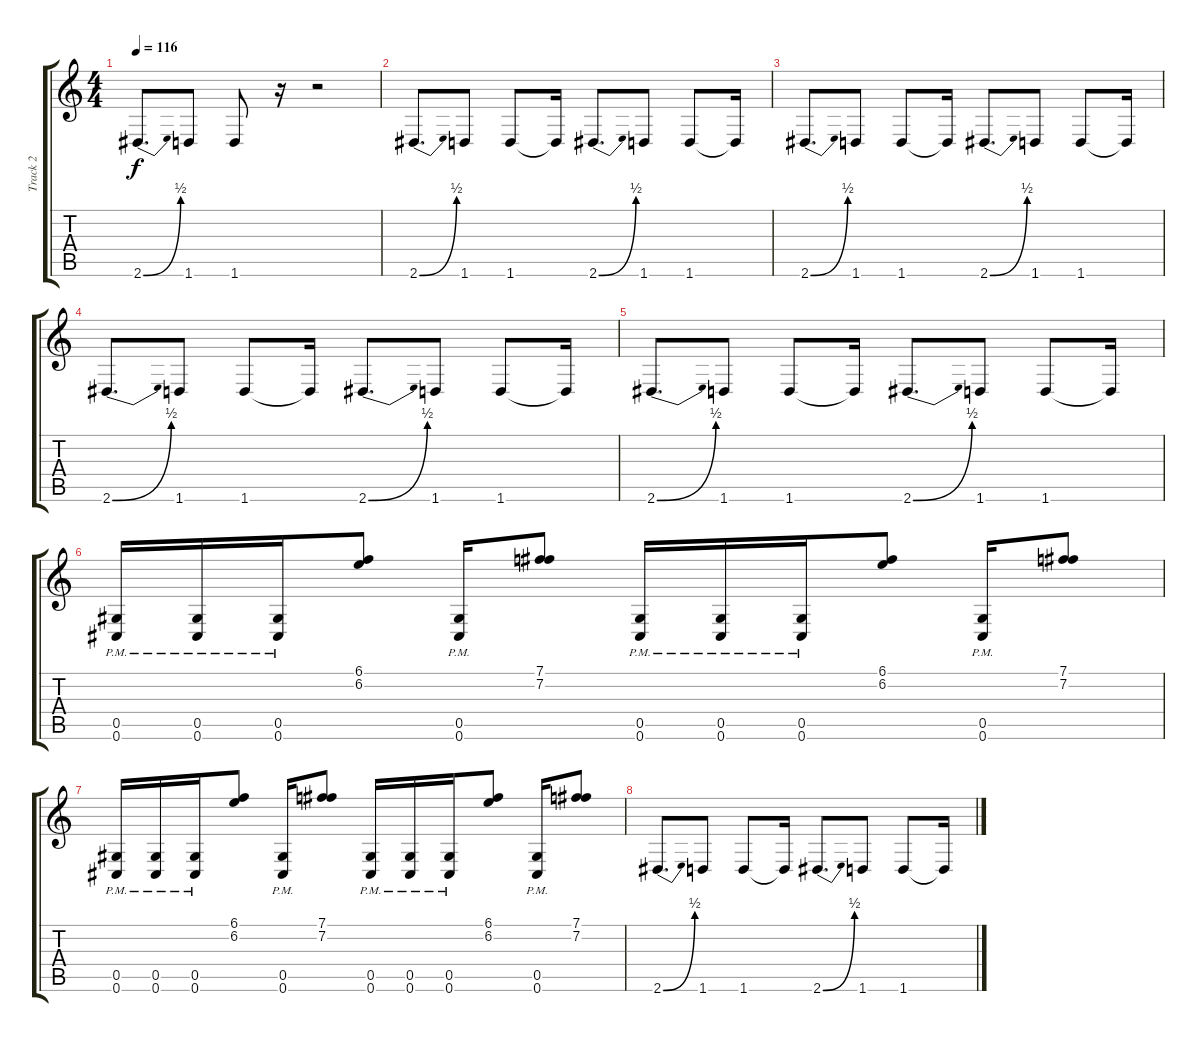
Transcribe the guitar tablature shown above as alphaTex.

\track ("Track 2" "Track 2") {instrument distortionguitar}
\staff {score tabs}
\tuning (B3 Bb3 Gb3 Db3 Ab2 Db2) {hide}
\ts (4 4)
\tempo 116
\clef g2
\ks c
2.6{be (bend 0 0 60 2)}.8{d dy f} 1.6.8 1.6.8 r.16 r.2 |
2.6{be (bend 0 0 60 2)}.8{d} 1.6.8 1.6.8 1.6{t}.16 2.6{be (bend 0 0 60 2)}.8{d} 1.6.8 1.6.8 1.6{t}.16 |
2.6{be (bend 0 0 60 2)}.8{d} 1.6.8 1.6.8 1.6{t}.16 2.6{be (bend 0 0 60 2)}.8{d} 1.6.8 1.6.8 1.6{t}.16 |
2.6{be (bend 0 0 60 2)}.8{d} 1.6.8 1.6.8 1.6{t}.16 2.6{be (bend 0 0 60 2)}.8{d} 1.6.8 1.6.8 1.6{t}.16 |
2.6{be (bend 0 0 60 2)}.8{d} 1.6.8 1.6.8 1.6{t}.16 2.6{be (bend 0 0 60 2)}.8{d} 1.6.8 1.6.8 1.6{t}.16 |
(0.5{pm} 0.6{pm}).16 (0.5{pm} 0.6{pm}).16 (0.5{pm} 0.6{pm}).16 (6.1 6.2).8 (0.5{pm} 0.6{pm}).16 (7.1 7.2).8 (0.5{pm} 0.6{pm}).16 (0.5{pm} 0.6{pm}).16 (0.5{pm} 0.6{pm}).16 (6.1 6.2).8 (0.5{pm} 0.6{pm}).16 (7.1 7.2).8 |
(0.5{pm} 0.6{pm}).16 (0.5{pm} 0.6{pm}).16 (0.5{pm} 0.6{pm}).16 (6.1 6.2).8 (0.5{pm} 0.6{pm}).16 (7.1 7.2).8 (0.5{pm} 0.6{pm}).16 (0.5{pm} 0.6{pm}).16 (0.5{pm} 0.6{pm}).16 (6.1 6.2).8 (0.5{pm} 0.6{pm}).16 (7.1 7.2).8 |
2.6{be (bend 0 0 60 2)}.8{d} 1.6.8 1.6.8 1.6{t}.16 2.6{be (bend 0 0 60 2)}.8{d} 1.6.8 1.6.8 1.6{t}.16
